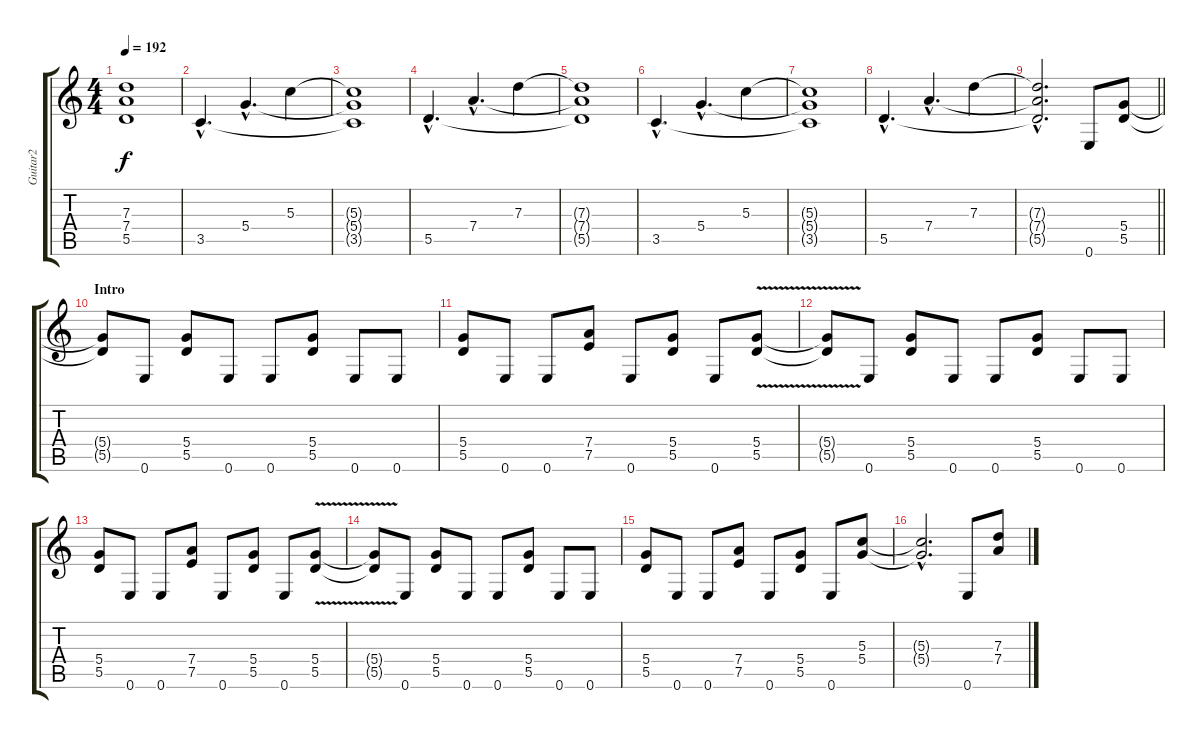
\track ("Guitar2" "Guitar2") {instrument distortionguitar}
\staff {score tabs}
\tuning (E4 B3 G3 D3 A2 E2) {hide}
\ts (4 4)
\tempo 192
\clef g2
\ks c
(7.3{t} 7.4{t} 5.5{t}).1{dy f} |
3.5{hac}.4{d} 5.4{hac}.4{d} 5.3.4 |
(5.3{t} 5.4{t} 3.5{t}).1 |
5.5{hac}.4{d} 7.4{hac}.4{d} 7.3.4 |
(7.3{t} 7.4{t} 5.5{t}).1 |
3.5{hac}.4{d} 5.4{hac}.4{d} 5.3.4 |
(5.3{t} 5.4{t} 3.5{t}).1 |
5.5{hac}.4{d} 7.4{hac}.4{d} 7.3.4 |
\barLineRight lightlight
(7.3{hac t} 7.4{hac t} 5.5{hac t}).2{d} 0.6.8{instrument distortionguitar} (5.4 5.5).8 |
\section ("" "Intro")
(5.4{t} 5.5{t}).8 0.6.8 (5.4 5.5).8 0.6.8 0.6.8 (5.4 5.5).8 0.6.8 0.6.8 |
(5.4 5.5).8 0.6.8 0.6.8 (7.4 7.5).8 0.6.8 (5.4 5.5).8 0.6.8 (5.4{v} 5.5).8 |
(5.4{t} 5.5{t}).8 0.6.8 (5.4 5.5).8 0.6.8 0.6.8 (5.4 5.5).8 0.6.8 0.6.8 |
(5.4 5.5).8 0.6.8 0.6.8 (7.4 7.5).8 0.6.8 (5.4 5.5).8 0.6.8 (5.4{v} 5.5).8 |
(5.4{t} 5.5{t}).8 0.6.8 (5.4 5.5).8 0.6.8 0.6.8 (5.4 5.5).8 0.6.8 0.6.8 |
(5.4 5.5).8 0.6.8 0.6.8 (7.4 7.5).8 0.6.8 (5.4 5.5).8 0.6.8 (5.3 5.4).8 |
(5.3{hac t} 5.4{hac t}).2{d} 0.6.8 (7.3 7.4).8
